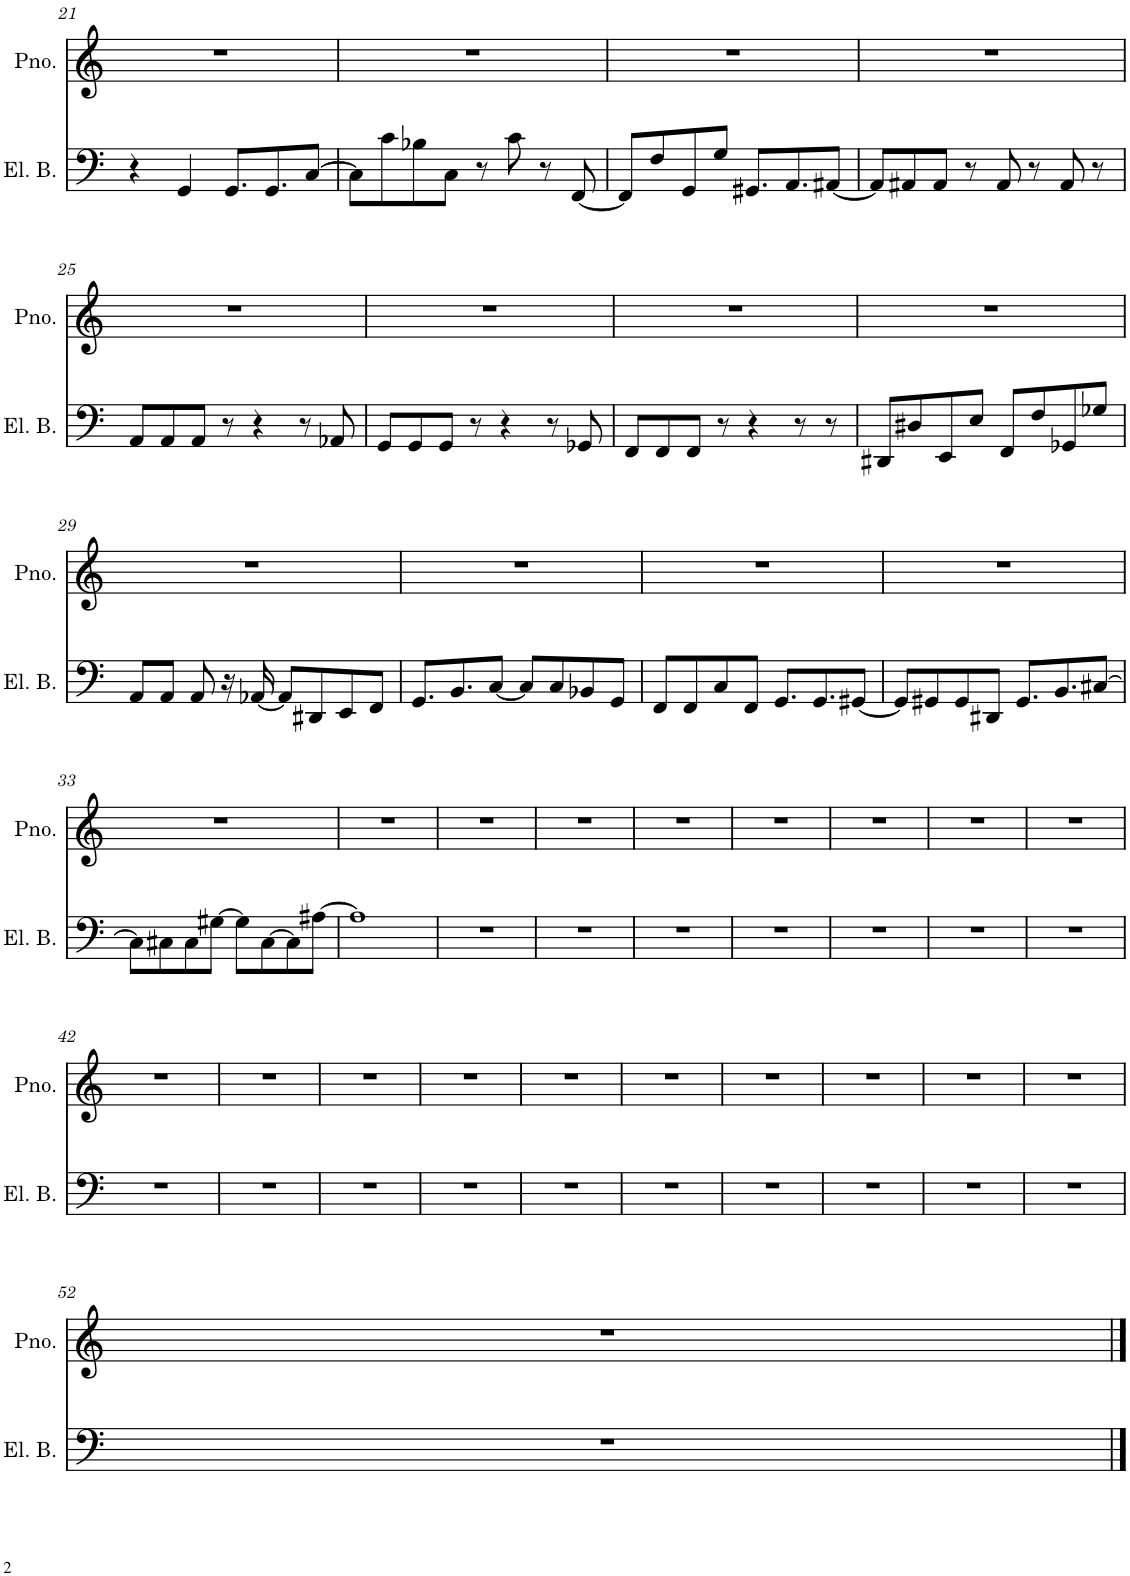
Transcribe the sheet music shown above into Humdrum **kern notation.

**kern	**kern
*part2	*part1
*staff2	*staff1
*I"电贝斯	*I"Piano
*	*I'Pno.
!!LO:PB:g=z
*clefF4	*clefG2
*Trd7c12	*
*k[]	*k[]
*M4/4	*M4/4
=21	=21
4r	1r
4GG/	.
8.GG/L	.
8.GG/	.
[8C/J	.
=22	=22
8C\L]	1r
8c\	.
8B-X\	.
8C\J	.
8r	.
8c\	.
8r	.
[8FF/	.
=23	=23
8FF/L]	1r
8F/	.
8GG/	.
8G/J	.
8.GG#X/L	.
8.AA/	.
[8AA#X/J	.
=24	=24
8AA#/L]	1r
8AA#X/	.
8AA#/J	.
8r	.
8AA#/	.
8r	.
8AA#/	.
8r	.
!!LO:LB:g=z
=25	=25
8AA/L	1r
8AA/	.
8AA/J	.
8r	.
4r	.
8r	.
8AA-X/	.
=26	=26
8GG/L	1r
8GG/	.
8GG/J	.
8r	.
4r	.
8r	.
8GG-X/	.
=27	=27
8FF/L	1r
8FF/	.
8FF/J	.
8r	.
4r	.
8r	.
8r	.
=28	=28
8DD#X/L	1r
8D#X/	.
8EE/	.
8E/J	.
8FF/L	.
8F/	.
8GG-X/	.
8G-X/J	.
!!LO:LB:g=z
=29	=29
8AA/L	1r
8AA/J	.
8AA/	.
16r	.
[16AA-X/	.
8AA-/L]	.
8DD#X/	.
8EE/	.
8FF/J	.
=30	=30
8.GG/L	1r
8.BB/	.
[8C/J	.
8C/L]	.
8C/	.
8BB-X/	.
8GG/J	.
=31	=31
8FF/L	1r
8FF/	.
8C/	.
8FF/J	.
8.GG/L	.
8.GG/	.
[8GG#X/J	.
=32	=32
8GG#/L]	1r
8GG#X/	.
8GG#/	.
8DD#X/J	.
8.GG#/L	.
8.BB/	.
[8C#X/J	.
!!LO:LB:g=z
=33	=33
8C#\L]	1r
8C#X\	.
8C#\	.
[8G#X\J	.
8G#\L]	.
[8C#\	.
8C#\]	.
[8A#X\J	.
=34	=34
1A#]	1r
=35	=35
1r	1r
=36	=36
1r	1r
=37	=37
1r	1r
=38	=38
1r	1r
=39	=39
1r	1r
=40	=40
1r	1r
=41	=41
1r	1r
!!LO:LB:g=z
=42	=42
1r	1r
=43	=43
1r	1r
=44	=44
1r	1r
=45	=45
1r	1r
=46	=46
1r	1r
=47	=47
1r	1r
=48	=48
1r	1r
=49	=49
1r	1r
=50	=50
1r	1r
=51	=51
1r	1r
!!LO:LB:g=z
=52	=52
1r	1r
==	==
*-	*-
